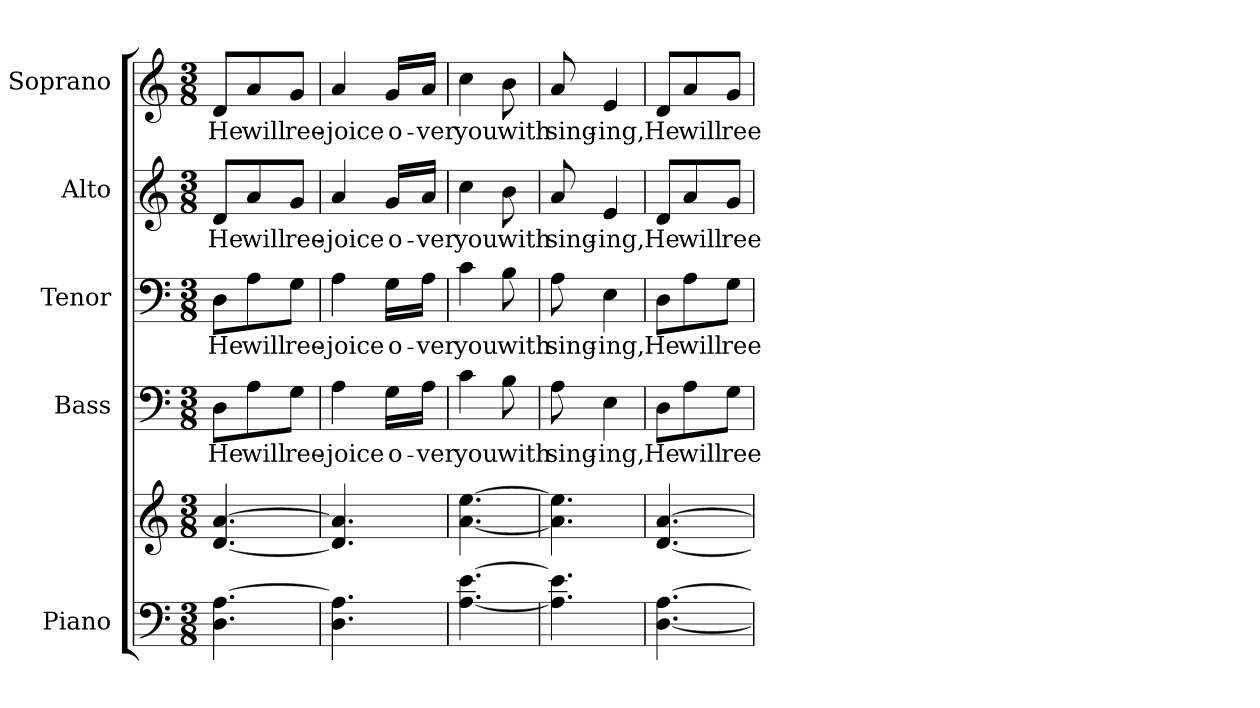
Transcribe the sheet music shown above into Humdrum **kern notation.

**kern	**kern	**kern	**text	**kern	**text	**kern	**text	**kern	**text
*part5	*part5	*part4	*part4	*part3	*part3	*part2	*part2	*part1	*part1
*staff6	*staff5	*staff4	*staff4	*staff3	*staff3	*staff2	*staff2	*staff1	*staff1
*I"Piano	*	*I"Bass	*	*I"Tenor	*	*I"Alto	*	*I"Soprano	*
*I'Pno.	*	*I'B.	*	*I'T.	*	*I'A.	*	*I'S.	*
!!LO:PB:g=z
*clefF4	*clefG2	*clefF4	*	*clefF4	*	*clefG2	*	*clefG2	*
*k[]	*k[]	*k[]	*	*k[]	*	*k[]	*	*k[]	*
*C:	*C:	*C:	*	*C:	*	*C:	*	*C:	*
*M3/8	*M3/8	*M3/8	*	*M3/8	*	*M3/8	*	*M3/8	*
*MM110	*MM110	*MM110	*	*MM110	*	*MM110	*	*MM110	*
=1	=1	=1	=1	=1	=1	=1	=1	=1	=1
!	!	!	!LO:LY:b:color=#000000	!	!	!	!	!	!
!	!	!	!	!	!LO:LY:b:color=#000000	!	!	!	!
!	!	!	!	!	!	!	!LO:LY:b:color=#000000	!	!
!	!	!	!	!	!	!	!	!	!LO:LY:b:color=#000000
4.Di\ [>4.Ai	[<4.di/ [>4.ai	8Di\L	He	8Di\L	He	8di/L	He	8di/L	He
!	!	!	!LO:LY:b:color=#000000	!	!	!	!	!	!
!	!	!	!	!	!LO:LY:b:color=#000000	!	!	!	!
!	!	!	!	!	!	!	!LO:LY:b:color=#000000	!	!
!	!	!	!	!	!	!	!	!	!LO:LY:b:color=#000000
.	.	8Ai\	will	8Ai\	will	8ai/	will	8ai/	will
!	!	!	!LO:LY:b:color=#000000	!	!	!	!	!	!
!	!	!	!	!	!LO:LY:b:color=#000000	!	!	!	!
!	!	!	!	!	!	!	!LO:LY:b:color=#000000	!	!
!	!	!	!	!	!	!	!	!	!LO:LY:b:color=#000000
.	.	8Gi\J	ree-	8Gi\J	ree-	8gi/J	ree-	8gi/J	ree-
=2	=2	=2	=2	=2	=2	=2	=2	=2	=2
!	!	!	!LO:LY:b:color=#000000	!	!	!	!	!	!
!	!	!	!	!	!LO:LY:b:color=#000000	!	!	!	!
!	!	!	!	!	!	!	!LO:LY:b:color=#000000	!	!
!	!	!	!	!	!	!	!	!	!LO:LY:b:color=#000000
4.Di\ 4.Ai]	4.di/] 4.ai]	4Ai\	-joice	4Ai\	-joice	4ai/	-joice	4ai/	-joice
!	!	!	!LO:LY:b:color=#000000	!	!	!	!	!	!
!	!	!	!	!	!LO:LY:b:color=#000000	!	!	!	!
!	!	!	!	!	!	!	!LO:LY:b:color=#000000	!	!
!	!	!	!	!	!	!	!	!	!LO:LY:b:color=#000000
.	.	16Gi\LL	o-	16Gi\LL	o-	16gi/LL	o-	16gi/LL	o-
!	!	!	!LO:LY:b:color=#000000	!	!	!	!	!	!
!	!	!	!	!	!LO:LY:b:color=#000000	!	!	!	!
!	!	!	!	!	!	!	!LO:LY:b:color=#000000	!	!
!	!	!	!	!	!	!	!	!	!LO:LY:b:color=#000000
.	.	16Ai\JJ	-ver	16Ai\JJ	-ver	16ai/JJ	-ver	16ai/JJ	-ver
=3	=3	=3	=3	=3	=3	=3	=3	=3	=3
!	!	!	!LO:LY:b:color=#000000	!	!	!	!	!	!
!	!	!	!	!	!LO:LY:b:color=#000000	!	!	!	!
!	!	!	!	!	!	!	!LO:LY:b:color=#000000	!	!
!	!	!	!	!	!	!	!	!	!LO:LY:b:color=#000000
[<4.Ai\ [>4.ei	[<4.ai\ [>4.eei	4ci\	you	4ci\	you	4cci\	you	4cci\	you
!	!	!	!LO:LY:b:color=#000000	!	!	!	!	!	!
!	!	!	!	!	!LO:LY:b:color=#000000	!	!	!	!
!	!	!	!	!	!	!	!LO:LY:b:color=#000000	!	!
!	!	!	!	!	!	!	!	!	!LO:LY:b:color=#000000
.	.	8Bi\	with	8Bi\	with	8bi\	with	8bi\	with
=4	=4	=4	=4	=4	=4	=4	=4	=4	=4
!	!	!	!LO:LY:b:color=#000000	!	!	!	!	!	!
!	!	!	!	!	!LO:LY:b:color=#000000	!	!	!	!
!	!	!	!	!	!	!	!LO:LY:b:color=#000000	!	!
!	!	!	!	!	!	!	!	!	!LO:LY:b:color=#000000
4.Ai\] 4.ei]	4.ai\] 4.eei]	8Ai\	sing-	8Ai\	sing-	8ai/	sing-	8ai/	sing-
!	!	!	!LO:LY:b:color=#000000	!	!	!	!	!	!
!	!	!	!	!	!LO:LY:b:color=#000000	!	!	!	!
!	!	!	!	!	!	!	!LO:LY:b:color=#000000	!	!
!	!	!	!	!	!	!	!	!	!LO:LY:b:color=#000000
.	.	4Ei\	-ing,	4Ei\	-ing,	4ei/	-ing,	4ei/	-ing,
=5	=5	=5	=5	=5	=5	=5	=5	=5	=5
!	!	!	!LO:LY:b:color=#000000	!	!	!	!	!	!
!	!	!	!	!	!LO:LY:b:color=#000000	!	!	!	!
!	!	!	!	!	!	!	!LO:LY:b:color=#000000	!	!
!	!	!	!	!	!	!	!	!	!LO:LY:b:color=#000000
[<4.Di\ [>4.Ai	[<4.di/ [>4.ai	8Di\L	He	8Di\L	He	8di/L	He	8di/L	He
!	!	!	!LO:LY:b:color=#000000	!	!	!	!	!	!
!	!	!	!	!	!LO:LY:b:color=#000000	!	!	!	!
!	!	!	!	!	!	!	!LO:LY:b:color=#000000	!	!
!	!	!	!	!	!	!	!	!	!LO:LY:b:color=#000000
.	.	8Ai\	will	8Ai\	will	8ai/	will	8ai/	will
!	!	!	!LO:LY:b:color=#000000	!	!	!	!	!	!
!	!	!	!	!	!LO:LY:b:color=#000000	!	!	!	!
!	!	!	!	!	!	!	!LO:LY:b:color=#000000	!	!
!	!	!	!	!	!	!	!	!	!LO:LY:b:color=#000000
.	.	8Gi\J	ree-	8Gi\J	ree-	8gi/J	ree-	8gi/J	ree-
=	=	=	=	=	=	=	=	=	=
*-	*-	*-	*-	*-	*-	*-	*-	*-	*-
